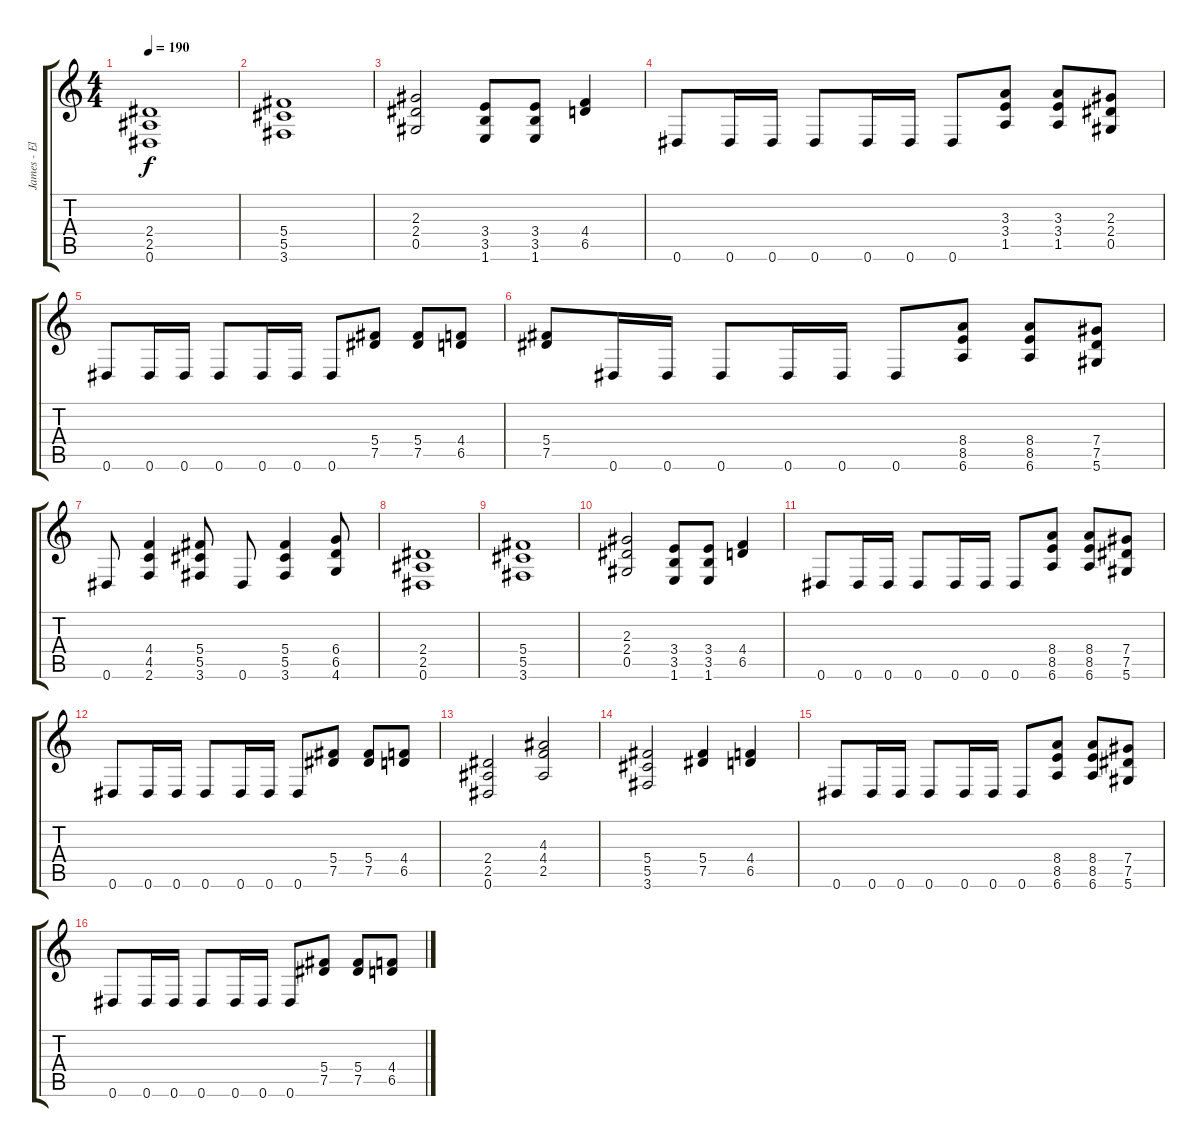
\track ("James - Electric Guitar " "James - El") {instrument distortionguitar}
\staff {score tabs}
\tuning (Eb4 Bb3 Gb3 Db3 Ab2 Eb2) {hide}
\ts (4 4)
\tempo 190
\clef g2
\ks c
(2.4 2.5 0.6).1{dy f} |
(5.4 5.5 3.6).1 |
(2.3 2.4 0.5).2 (3.4 3.5 1.6).8 (3.4 3.5 1.6).8 (4.4 6.5).4 |
0.6.8 0.6.16 0.6.16 0.6.8 0.6.16 0.6.16 0.6.8 (3.3 3.4 1.5).8 (3.3 3.4 1.5).8 (2.3 2.4 0.5).8 |
0.6.8 0.6.16 0.6.16 0.6.8 0.6.16 0.6.16 0.6.8 (5.4 7.5).8 (5.4 7.5).8 (4.4 6.5).8 |
(5.4 7.5).8 0.6.16 0.6.16 0.6.8 0.6.16 0.6.16 0.6.8 (8.4 8.5 6.6).8 (8.4 8.5 6.6).8 (7.4 7.5 5.6).8 |
0.6.8 (4.4 4.5 2.6).4 (5.4 5.5 3.6).8 0.6.8 (5.4 5.5 3.6).4 (6.4 6.5 4.6).8 |
(2.4 2.5 0.6).1 |
(5.4 5.5 3.6).1 |
(2.3 2.4 0.5).2 (3.4 3.5 1.6).8 (3.4 3.5 1.6).8 (4.4 6.5).4 |
0.6.8 0.6.16 0.6.16 0.6.8 0.6.16 0.6.16 0.6.8 (8.4 8.5 6.6).8 (8.4 8.5 6.6).8 (7.4 7.5 5.6).8 |
0.6.8 0.6.16 0.6.16 0.6.8 0.6.16 0.6.16 0.6.8 (5.4 7.5).8 (5.4 7.5).8 (4.4 6.5).8 |
(2.4 2.5 0.6).2 (4.3 4.4 2.5).2 |
(5.4 5.5 3.6).2 (5.4 7.5).4 (4.4 6.5).4 |
0.6.8 0.6.16 0.6.16 0.6.8 0.6.16 0.6.16 0.6.8 (8.4 8.5 6.6).8 (8.4 8.5 6.6).8 (7.4 7.5 5.6).8 |
0.6.8 0.6.16 0.6.16 0.6.8 0.6.16 0.6.16 0.6.8 (5.4 7.5).8 (5.4 7.5).8 (4.4 6.5).8
